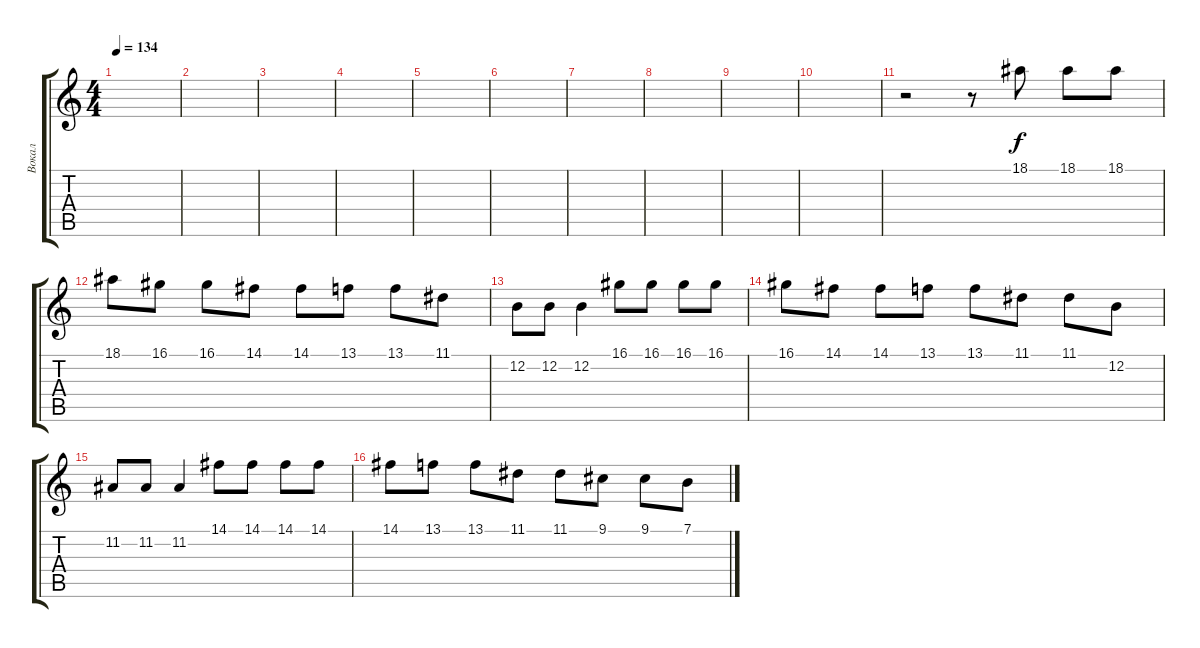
\track ("Вокал" "Вокал") {instrument voiceoohs}
\staff {score tabs}
\tuning (E4 B3 G3 D3 A2 E2) {hide}
\ts (4 4)
\tempo 134
\clef g2
\ks c
|
|
|
|
|
|
|
|
|
|
r.2 r.8 18.1.8{dy f} 18.1.8 18.1.8 |
18.1.8 16.1.8 16.1.8 14.1.8 14.1.8 13.1.8 13.1.8 11.1.8 |
12.2.8 12.2.8 12.2.4 16.1.8 16.1.8 16.1.8 16.1.8 |
16.1.8 14.1.8 14.1.8 13.1.8 13.1.8 11.1.8 11.1.8 12.2.8 |
11.2.8 11.2.8 11.2.4 14.1.8 14.1.8 14.1.8 14.1.8 |
14.1.8 13.1.8 13.1.8 11.1.8 11.1.8 9.1.8 9.1.8 7.1.8
